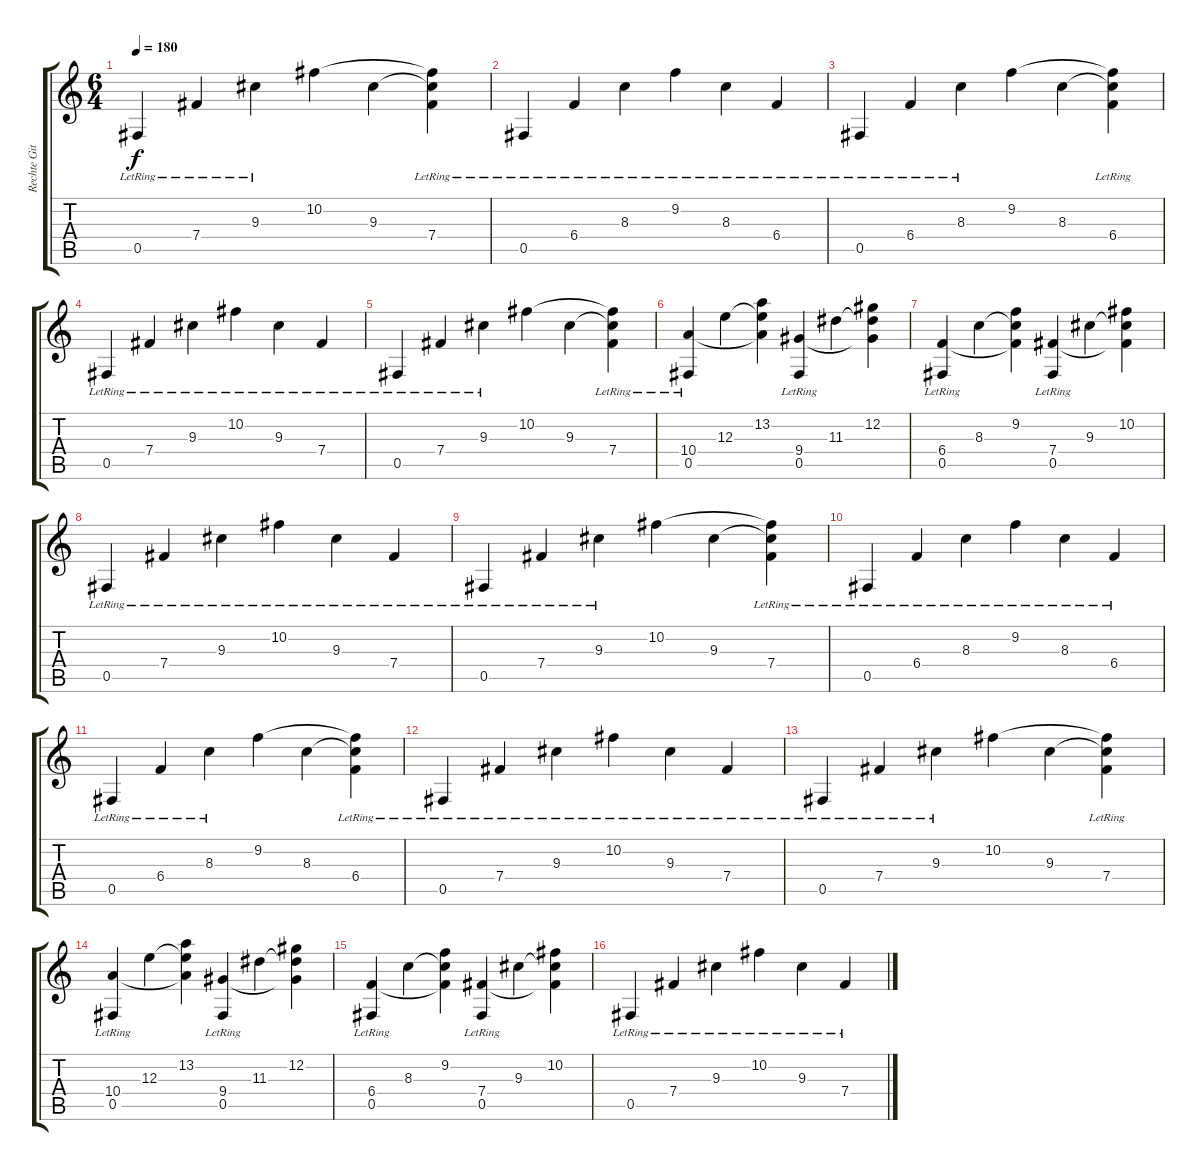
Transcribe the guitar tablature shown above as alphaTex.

\track ("Rechte Gitarre" "Rechte Git") {instrument distortionguitar}
\staff {score tabs}
\tuning (Db4 Ab3 E3 B2 Gb2 Db2) {hide}
\ts (6 4)
\tempo 180
\clef g2
\ks c
0.5{lr}.4{dy f} 7.4{lr}.4 9.3{lr}.4 10.2.4 9.3.4 (10.2{t} 9.3{t} 7.4{lr}).4 |
0.5{lr}.4 6.4{lr}.4 8.3{lr}.4 9.2{lr}.4 8.3{lr}.4 6.4{lr}.4 |
0.5{lr}.4 6.4{lr}.4 8.3{lr}.4 9.2.4 8.3.4 (9.2{t} 8.3{t} 6.4{lr}).4 |
0.5{lr}.4 7.4{lr}.4 9.3{lr}.4 10.2{lr}.4 9.3{lr}.4 7.4{lr}.4 |
0.5{lr}.4 7.4{lr}.4 9.3{lr}.4 10.2.4 9.3.4 (10.2{t} 9.3{t} 7.4{lr}).4 |
(10.4 0.5{lr}).4 12.3.4 (13.2 12.3{t} 10.4{t}).4 (9.4 0.5{lr}).4 11.3.4 (12.2 11.3{t} 9.4{t}).4 |
(6.4 0.5{lr}).4 8.3.4 (9.2 8.3{t} 6.4{t}).4 (7.4 0.5{lr}).4 9.3.4 (10.2 9.3{t} 7.4{t}).4 |
0.5{lr}.4 7.4{lr}.4 9.3{lr}.4 10.2{lr}.4 9.3{lr}.4 7.4{lr}.4 |
0.5{lr}.4 7.4{lr}.4 9.3{lr}.4 10.2.4 9.3.4 (10.2{t} 9.3{t} 7.4{lr}).4 |
0.5{lr}.4 6.4{lr}.4 8.3{lr}.4 9.2{lr}.4 8.3{lr}.4 6.4{lr}.4 |
0.5{lr}.4 6.4{lr}.4 8.3{lr}.4 9.2.4 8.3.4 (9.2{t} 8.3{t} 6.4{lr}).4 |
0.5{lr}.4 7.4{lr}.4 9.3{lr}.4 10.2{lr}.4 9.3{lr}.4 7.4{lr}.4 |
0.5{lr}.4 7.4{lr}.4 9.3{lr}.4 10.2.4 9.3.4 (10.2{t} 9.3{t} 7.4{lr}).4 |
(10.4 0.5{lr}).4 12.3.4 (13.2 12.3{t} 10.4{t}).4 (9.4 0.5{lr}).4 11.3.4 (12.2 11.3{t} 9.4{t}).4 |
(6.4 0.5{lr}).4 8.3.4 (9.2 8.3{t} 6.4{t}).4 (7.4 0.5{lr}).4 9.3.4 (10.2 9.3{t} 7.4{t}).4 |
0.5{lr}.4 7.4{lr}.4 9.3{lr}.4 10.2{lr}.4 9.3{lr}.4 7.4{lr}.4
